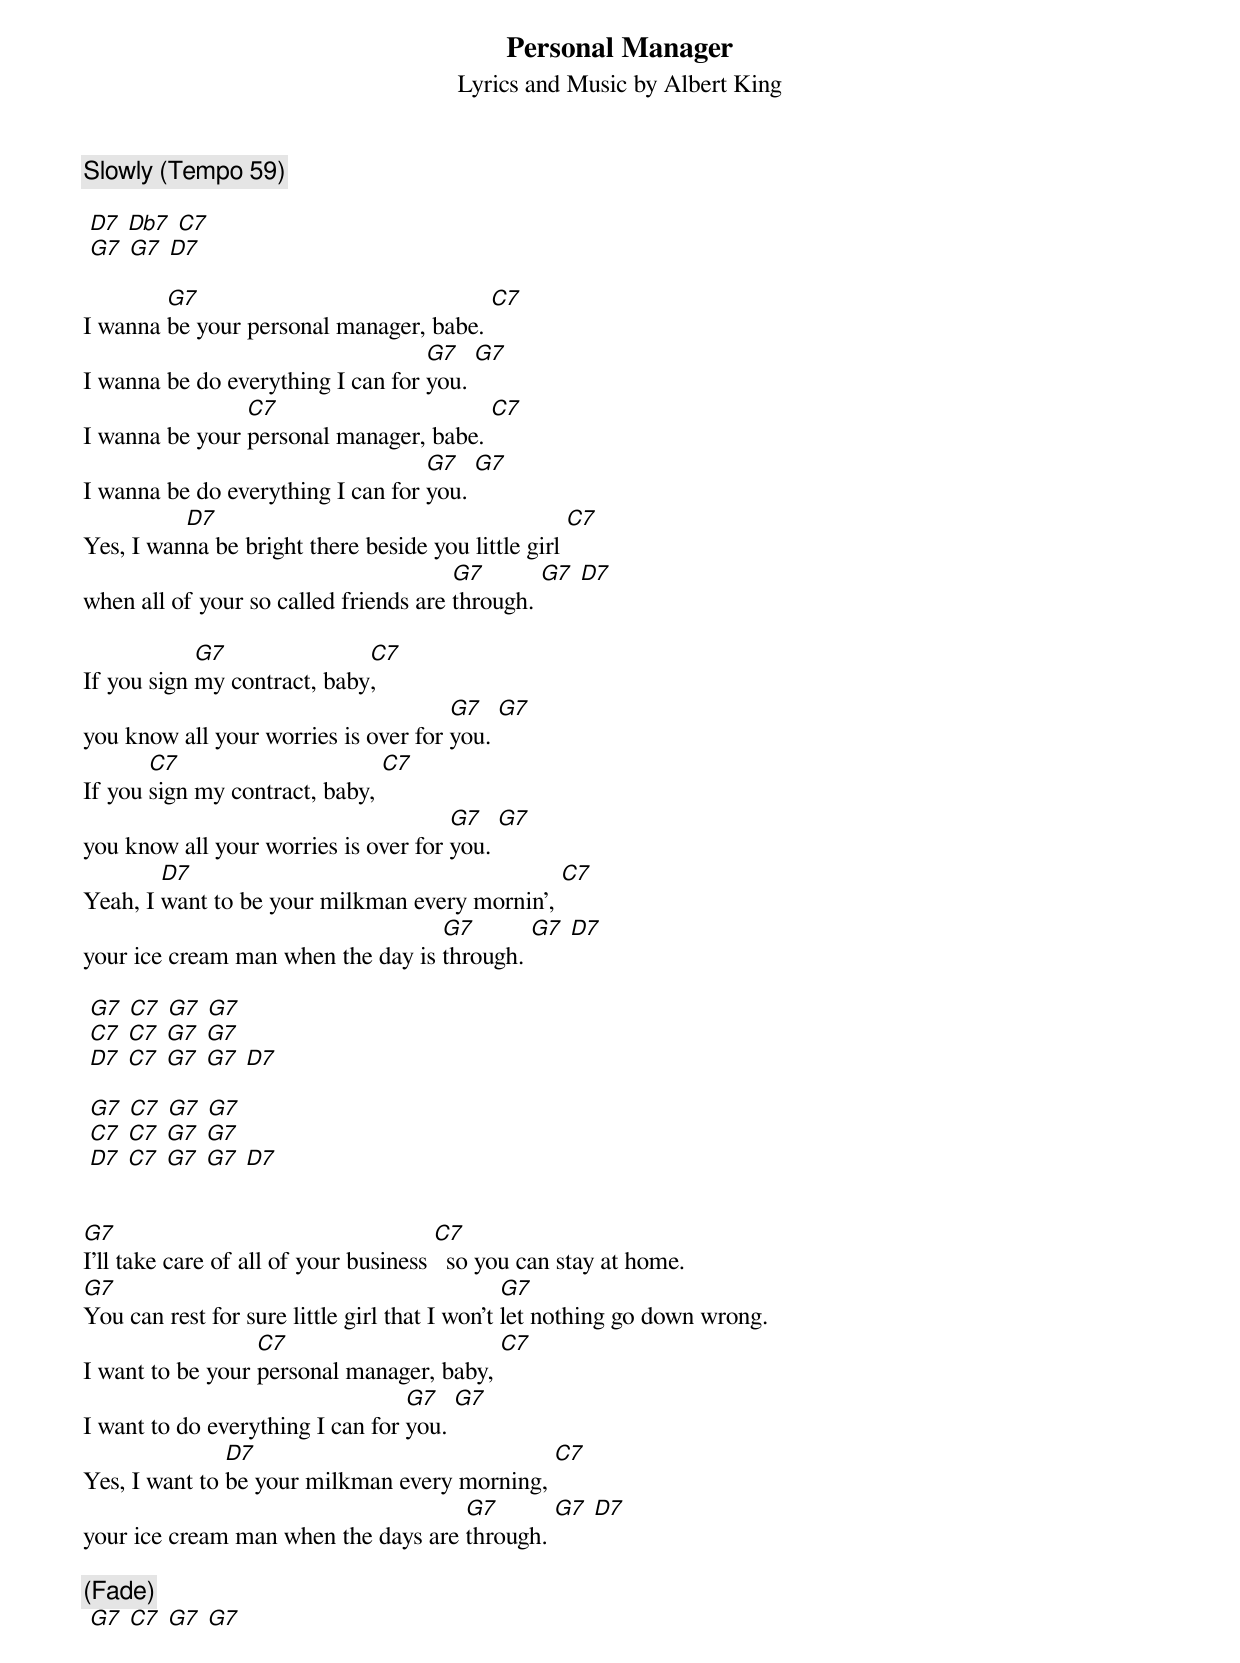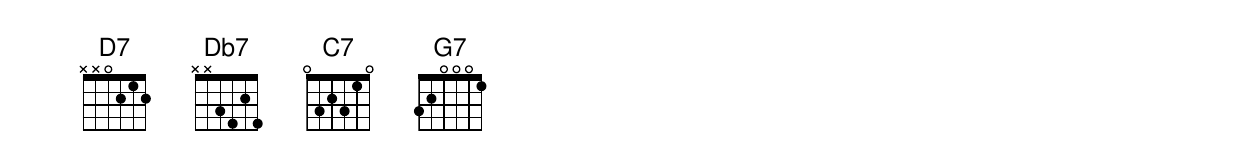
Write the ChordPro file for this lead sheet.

{title: Personal Manager}
{subtitle: Lyrics and Music by Albert King}

{c:Slowly (Tempo 59)}

 [D7] [Db7] [C7]
 [G7] [G7] [D7]

I wanna [G7]be your personal manager, babe. [C7]
I wanna be do everything I can for [G7]you. [G7]
I wanna be your [C7]personal manager, babe. [C7]
I wanna be do everything I can for [G7]you. [G7]
Yes, I wan[D7]na be bright there beside you little girl [C7]
when all of your so called friends are [G7]through. [G7] [D7]

If you sign [G7]my contract, baby[C7],
you know all your worries is over for [G7]you. [G7]
If you [C7]sign my contract, baby, [C7]
you know all your worries is over for [G7]you. [G7]
Yeah, I [D7]want to be your milkman every mornin', [C7]
your ice cream man when the day is [G7]through. [G7] [D7]

 [G7] [C7] [G7] [G7]
 [C7] [C7] [G7] [G7]
 [D7] [C7] [G7] [G7] [D7]

 [G7] [C7] [G7] [G7]
 [C7] [C7] [G7] [G7]
 [D7] [C7] [G7] [G7] [D7]


[G7]I'll take care of all of your business [C7]  so you can stay at home.
[G7]You can rest for sure little girl that I won't [G7]let nothing go down wrong.
I want to be your [C7]personal manager, baby, [C7]
I want to do everything I can for [G7]you. [G7]
Yes, I want to [D7]be your milkman every morning, [C7]
your ice cream man when the days are [G7]through. [G7] [D7]

{c:(Fade)}
 [G7] [C7] [G7] [G7]
